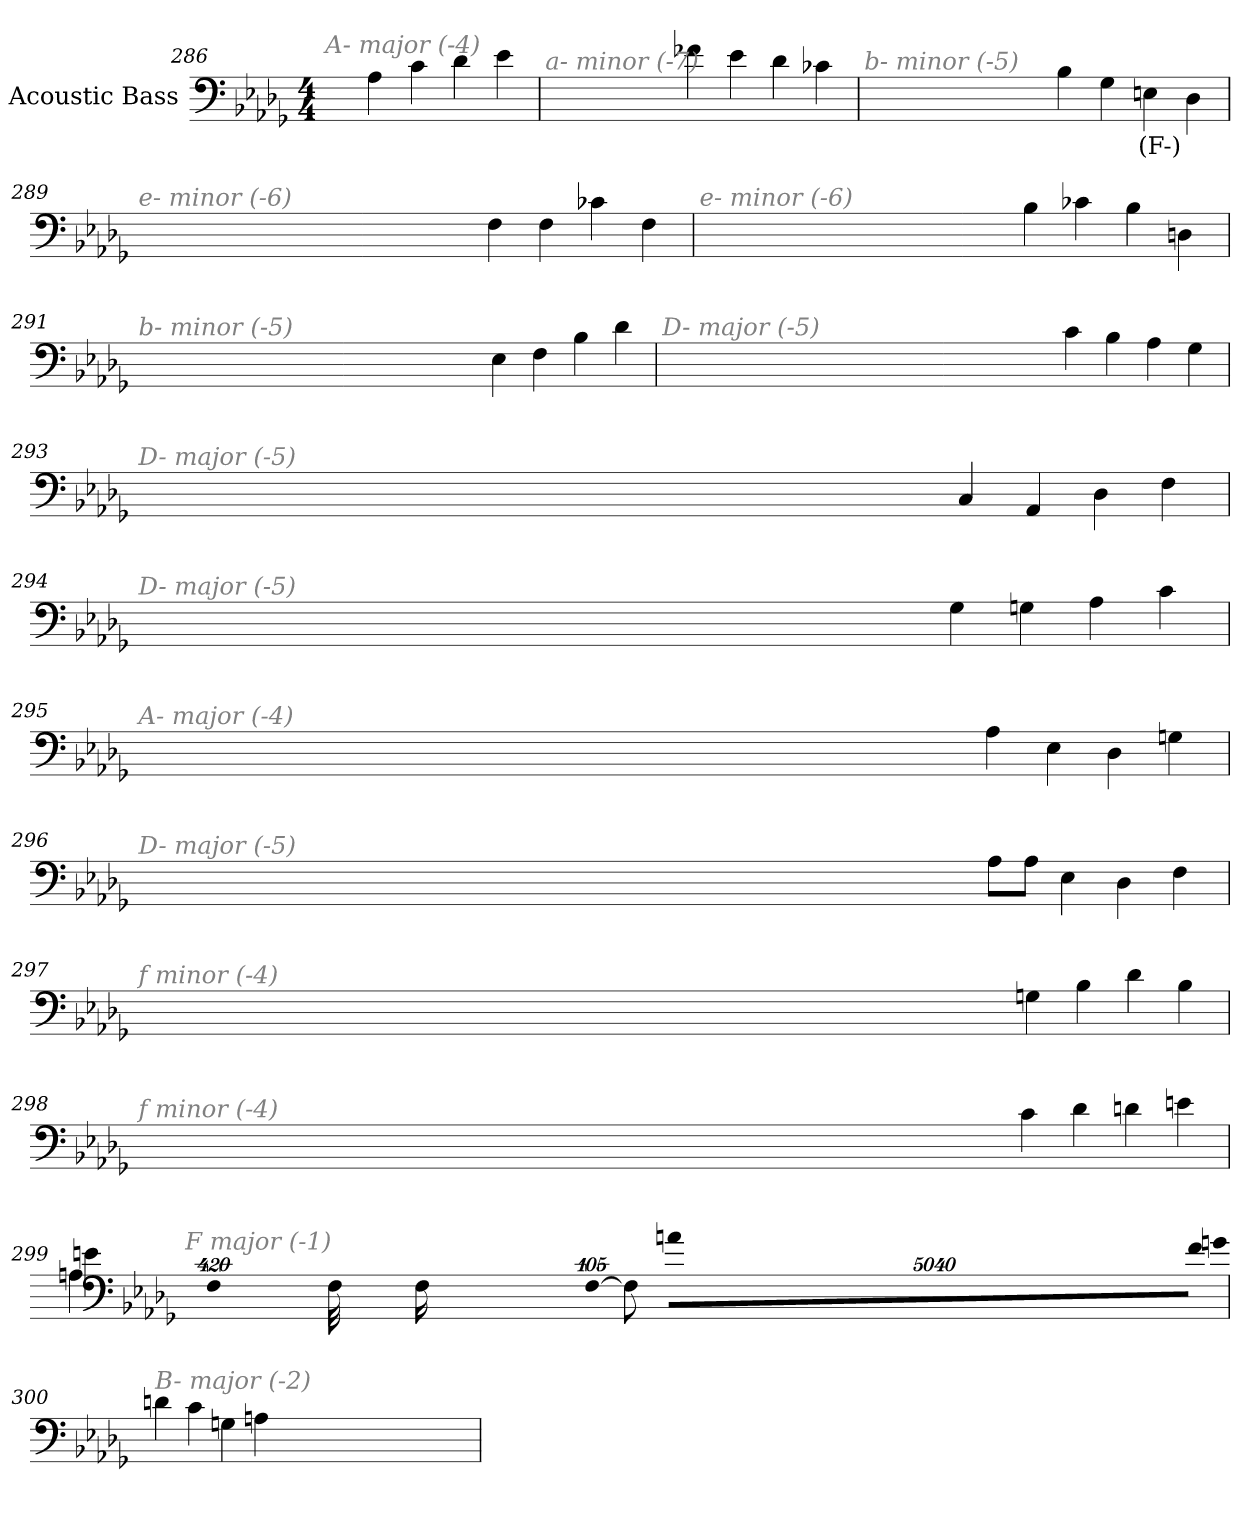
**kern	**text
*part1	*part1
*staff1	*staff1
*I"Acoustic Bass	*
*clefF4	*
*ITrd7c12	*
*k[b-e-a-d-g-]	*
*D-:	*
*M4/4	*
=286	=286
!LO:TX:i:color=#808080:t=A- major (-4)	!
4AA-	.
4C	.
4D-	.
4E-	.
=287	=287
!LO:TX:i:color=#808080:t=a- minor (-7)	!
4F-X	.
4E-	.
4D-	.
4C-X	.
=288	=288
!LO:TX:i:color=#808080:t=b- minor (-5)	!
4BB-	.
4GG-	.
4EEni	(F-)
4DD-	.
=289	=289
!LO:TX:i:color=#808080:t=e- minor (-6)	!
4FF	.
4FF	.
4C-X	.
4FF	.
=290	=290
!LO:TX:i:color=#808080:t=e- minor (-6)	!
4BB-	.
4C-X	.
4BB-	.
4DDn	.
=291	=291
!LO:TX:i:color=#808080:t=b- minor (-5)	!
4EE-	.
4FF	.
4BB-	.
4D-	.
=292	=292
!LO:TX:i:color=#808080:t=D- major (-5)	!
4C	.
4BB-	.
4AA-	.
4GG-	.
=293	=293
!LO:TX:i:color=#808080:t=D- major (-5)	!
4CC	.
4AAA-	.
4DD-	.
4FF	.
=294	=294
!LO:TX:i:color=#808080:t=D- major (-5)	!
4GG-	.
4GGn	.
4AA-	.
4C	.
=295	=295
!LO:TX:i:color=#808080:t=A- major (-4)	!
4AA-	.
4EE-	.
4DD-	.
4GGn	.
=296	=296
!LO:TX:i:color=#808080:t=D- major (-5)	!
8AA-L	.
8AA-J	.
4EE-	.
4DD-	.
4FF	.
=297	=297
!LO:TX:i:color=#808080:t=f minor (-4)	!
4GGn	.
4BB-	.
4D-	.
4BB-	.
=298	=298
!LO:TX:i:color=#808080:t=f minor (-4)	!
4C	.
4D-	.
4Dn	.
4En	.
=299	=299
!LO:TX:i:color=#808080:t=F major (-1)	!
!LO:N:vis=8	!
40320%3347FL	.
!LO:N:vis=8	!
40320%3347Gn	.
!LO:N:vis=8	!
40320%3347AnJ	.
!LO:N:vis=1024	!
[13440%13FF	.
8FF_	.
16FF_	.
32FF_	.
!LO:N:vis=1024%31	!
13440%407FF]	.
4AAn	.
4En	.
=300	=300
!LO:TX:i:color=#808080:t=B- major (-2)	!
4Dn	.
4C	.
4GGn	.
4AAn	.
=	=
*-	*-
